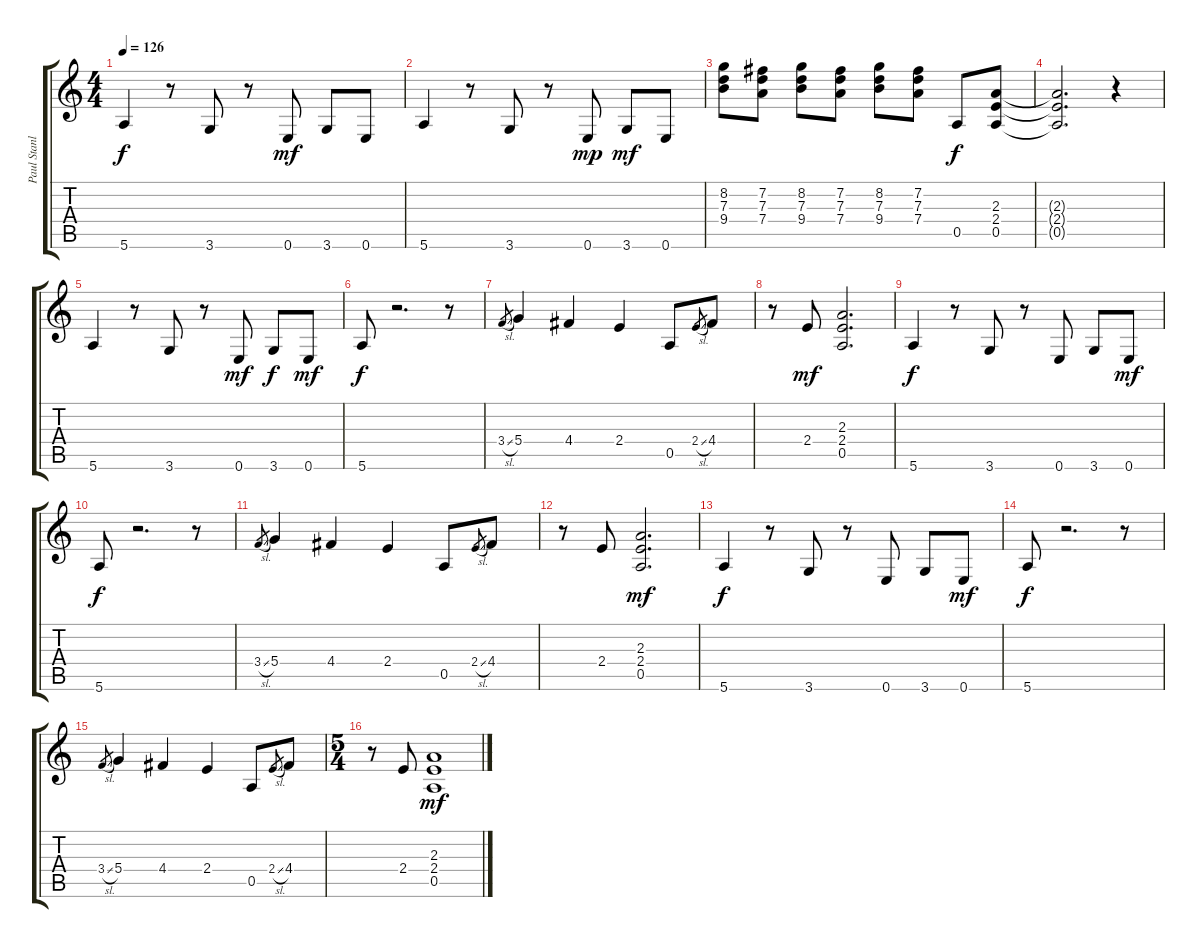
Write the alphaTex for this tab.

\track ("Paul Stanley" "Paul Stanl") {instrument distortionguitar}
\staff {score tabs}
\tuning (E4 B3 G3 D3 A2 E2) {hide}
\ts (4 4)
\tempo 126
\clef g2
\ks c
5.6.4{dy f} r.8 3.6.8 r.8 0.6.8{dy mf} 3.6.8 0.6.8 |
5.6.4 r.8 3.6.8 r.8 0.6.8{dy mp} 3.6.8{dy mf} 0.6.8 |
(8.2 7.3 9.4).8 (7.2 7.3 7.4).8 (8.2 7.3 9.4).8 (7.2 7.3 7.4).8 (8.2 7.3 9.4).8 (7.2 7.3 7.4).8 0.5.8{dy f} (2.3 2.4 0.5).8 |
(2.3{t} 2.4{t} 0.5{t}).2{d} r.4 |
5.6.4 r.8 3.6.8 r.8 0.6.8{dy mf} 3.6.8{dy f} 0.6.8{dy mf} |
5.6.8{dy f} r.2{d} r.8 |
3.4{sl}.8{gr} 5.4.4 4.4.4 2.4.4 0.5.8 2.4{sl}.8{gr} 4.4.8 |
r.8 2.4.8{dy mf} (2.3 2.4 0.5).2{d} |
5.6.4{dy f} r.8 3.6.8 r.8 0.6.8 3.6.8 0.6.8{dy mf} |
5.6.8{dy f} r.2{d} r.8 |
3.4{sl}.8{gr} 5.4.4 4.4.4 2.4.4 0.5.8 2.4{sl}.8{gr} 4.4.8 |
r.8 2.4.8 (2.3 2.4 0.5).2{d dy mf} |
5.6.4{dy f} r.8 3.6.8 r.8 0.6.8 3.6.8 0.6.8{dy mf} |
5.6.8{dy f} r.2{d} r.8 |
3.4{sl}.8{gr} 5.4.4 4.4.4 2.4.4 0.5.8 2.4{sl}.8{gr} 4.4.8 |
\ts (5 4)
r.8 2.4.8 (2.3 2.4 0.5).1{dy mf}
